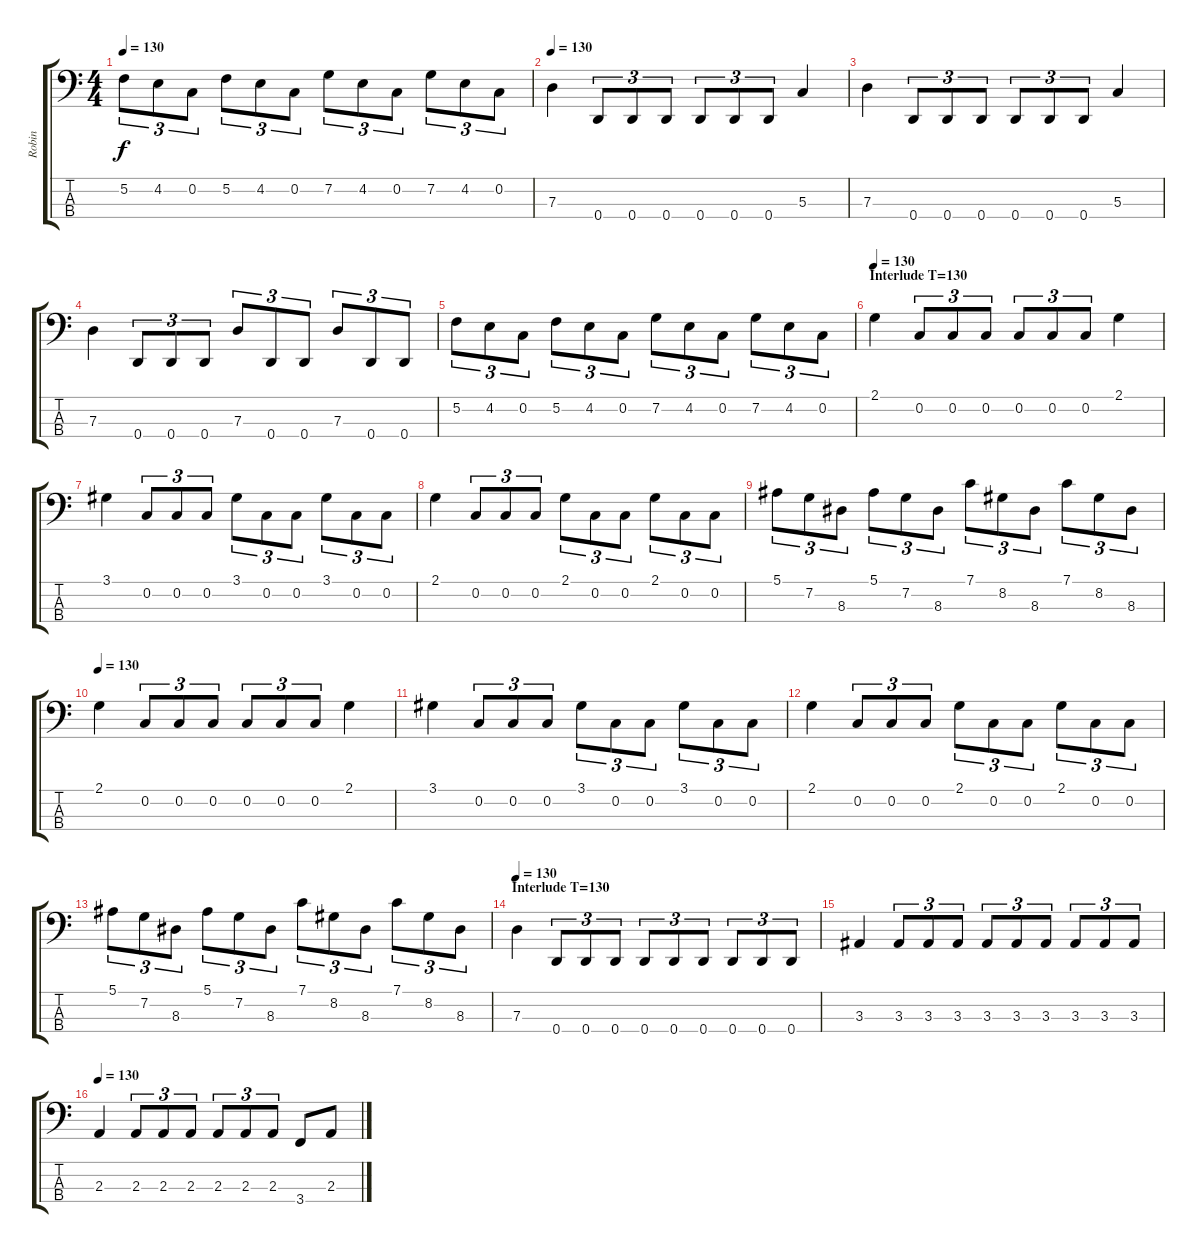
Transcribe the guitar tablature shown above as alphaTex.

\track ("Robin" "Robin") {instrument electricbasspick}
\staff {score tabs}
\tuning (F2 C2 G1 D1) {hide}
\ts (4 4)
\tempo 130
\clef f4
\ks c
5.2.8{tu (3 2) dy f} 4.2.8{tu (3 2)} 0.2.8{tu (3 2)} 5.2.8{tu (3 2)} 4.2.8{tu (3 2)} 0.2.8{tu (3 2)} 7.2.8{tu (3 2)} 4.2.8{tu (3 2)} 0.2.8{tu (3 2)} 7.2.8{tu (3 2)} 4.2.8{tu (3 2)} 0.2.8{tu (3 2)} |
\tempo 130
7.3.4 0.4.8{tu (3 2)} 0.4.8{tu (3 2)} 0.4.8{tu (3 2)} 0.4.8{tu (3 2)} 0.4.8{tu (3 2)} 0.4.8{tu (3 2)} 5.3.4 |
7.3.4 0.4.8{tu (3 2)} 0.4.8{tu (3 2)} 0.4.8{tu (3 2)} 0.4.8{tu (3 2)} 0.4.8{tu (3 2)} 0.4.8{tu (3 2)} 5.3.4 |
7.3.4 0.4.8{tu (3 2)} 0.4.8{tu (3 2)} 0.4.8{tu (3 2)} 7.3.8{tu (3 2)} 0.4.8{tu (3 2)} 0.4.8{tu (3 2)} 7.3.8{tu (3 2)} 0.4.8{tu (3 2)} 0.4.8{tu (3 2)} |
5.2.8{tu (3 2)} 4.2.8{tu (3 2)} 0.2.8{tu (3 2)} 5.2.8{tu (3 2)} 4.2.8{tu (3 2)} 0.2.8{tu (3 2)} 7.2.8{tu (3 2)} 4.2.8{tu (3 2)} 0.2.8{tu (3 2)} 7.2.8{tu (3 2)} 4.2.8{tu (3 2)} 0.2.8{tu (3 2)} |
\section ("" "Interlude T=130")
\tempo 130
2.1.4 0.2.8{tu (3 2)} 0.2.8{tu (3 2)} 0.2.8{tu (3 2)} 0.2.8{tu (3 2)} 0.2.8{tu (3 2)} 0.2.8{tu (3 2)} 2.1.4 |
3.1.4 0.2.8{tu (3 2)} 0.2.8{tu (3 2)} 0.2.8{tu (3 2)} 3.1.8{tu (3 2)} 0.2.8{tu (3 2)} 0.2.8{tu (3 2)} 3.1.8{tu (3 2)} 0.2.8{tu (3 2)} 0.2.8{tu (3 2)} |
2.1.4 0.2.8{tu (3 2)} 0.2.8{tu (3 2)} 0.2.8{tu (3 2)} 2.1.8{tu (3 2)} 0.2.8{tu (3 2)} 0.2.8{tu (3 2)} 2.1.8{tu (3 2)} 0.2.8{tu (3 2)} 0.2.8{tu (3 2)} |
5.1.8{tu (3 2)} 7.2.8{tu (3 2)} 8.3.8{tu (3 2)} 5.1.8{tu (3 2)} 7.2.8{tu (3 2)} 8.3.8{tu (3 2)} 7.1.8{tu (3 2)} 8.2.8{tu (3 2)} 8.3.8{tu (3 2)} 7.1.8{tu (3 2)} 8.2.8{tu (3 2)} 8.3.8{tu (3 2)} |
\tempo 130
2.1.4 0.2.8{tu (3 2)} 0.2.8{tu (3 2)} 0.2.8{tu (3 2)} 0.2.8{tu (3 2)} 0.2.8{tu (3 2)} 0.2.8{tu (3 2)} 2.1.4 |
3.1.4 0.2.8{tu (3 2)} 0.2.8{tu (3 2)} 0.2.8{tu (3 2)} 3.1.8{tu (3 2)} 0.2.8{tu (3 2)} 0.2.8{tu (3 2)} 3.1.8{tu (3 2)} 0.2.8{tu (3 2)} 0.2.8{tu (3 2)} |
2.1.4 0.2.8{tu (3 2)} 0.2.8{tu (3 2)} 0.2.8{tu (3 2)} 2.1.8{tu (3 2)} 0.2.8{tu (3 2)} 0.2.8{tu (3 2)} 2.1.8{tu (3 2)} 0.2.8{tu (3 2)} 0.2.8{tu (3 2)} |
5.1.8{tu (3 2)} 7.2.8{tu (3 2)} 8.3.8{tu (3 2)} 5.1.8{tu (3 2)} 7.2.8{tu (3 2)} 8.3.8{tu (3 2)} 7.1.8{tu (3 2)} 8.2.8{tu (3 2)} 8.3.8{tu (3 2)} 7.1.8{tu (3 2)} 8.2.8{tu (3 2)} 8.3.8{tu (3 2)} |
\section ("" "Interlude T=130")
\tempo 130
7.3.4 0.4.8{tu (3 2)} 0.4.8{tu (3 2)} 0.4.8{tu (3 2)} 0.4.8{tu (3 2)} 0.4.8{tu (3 2)} 0.4.8{tu (3 2)} 0.4.8{tu (3 2)} 0.4.8{tu (3 2)} 0.4.8{tu (3 2)} |
3.3.4 3.3.8{tu (3 2)} 3.3.8{tu (3 2)} 3.3.8{tu (3 2)} 3.3.8{tu (3 2)} 3.3.8{tu (3 2)} 3.3.8{tu (3 2)} 3.3.8{tu (3 2)} 3.3.8{tu (3 2)} 3.3.8{tu (3 2)} |
\tempo 130
2.3.4 2.3.8{tu (3 2)} 2.3.8{tu (3 2)} 2.3.8{tu (3 2)} 2.3.8{tu (3 2)} 2.3.8{tu (3 2)} 2.3.8{tu (3 2)} 3.4.8 2.3.8
